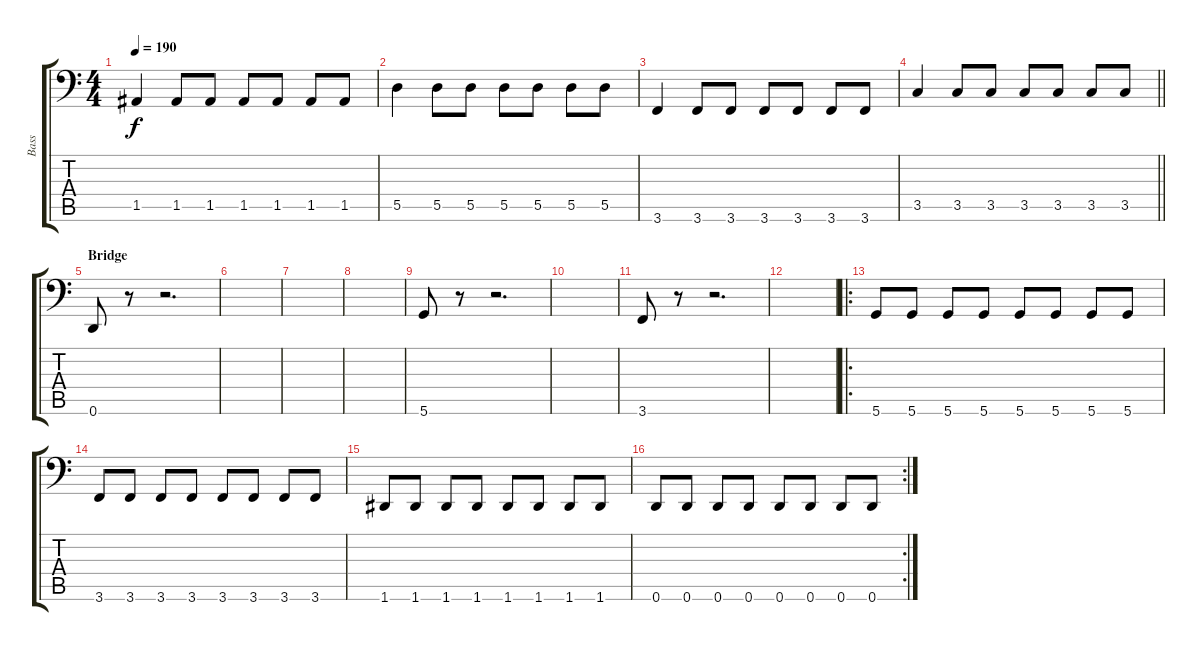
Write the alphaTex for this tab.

\track ("Bass" "Bass") {instrument electricbasspick}
\staff {score tabs}
\tuning (E3 B2 G2 D2 A1 D1) {hide}
\ts (4 4)
\tempo 190
\clef f4
\ks c
1.5.4{dy f} 1.5.8 1.5.8 1.5.8 1.5.8 1.5.8 1.5.8 |
5.5.4 5.5.8 5.5.8 5.5.8 5.5.8 5.5.8 5.5.8 |
3.6.4 3.6.8 3.6.8 3.6.8 3.6.8 3.6.8 3.6.8 |
\barLineRight lightlight
3.5.4 3.5.8 3.5.8 3.5.8 3.5.8 3.5.8 3.5.8 |
\section ("" "Bridge")
0.6.8 r.8 r.2{d} |
|
|
|
5.6.8 r.8 r.2{d} |
|
3.6.8 r.8 r.2{d} |
|
\ro
5.6.8 5.6.8 5.6.8 5.6.8 5.6.8 5.6.8 5.6.8 5.6.8 |
3.6.8 3.6.8 3.6.8 3.6.8 3.6.8 3.6.8 3.6.8 3.6.8 |
1.6.8 1.6.8 1.6.8 1.6.8 1.6.8 1.6.8 1.6.8 1.6.8 |
\rc 2
0.6.8 0.6.8 0.6.8 0.6.8 0.6.8 0.6.8 0.6.8 0.6.8
